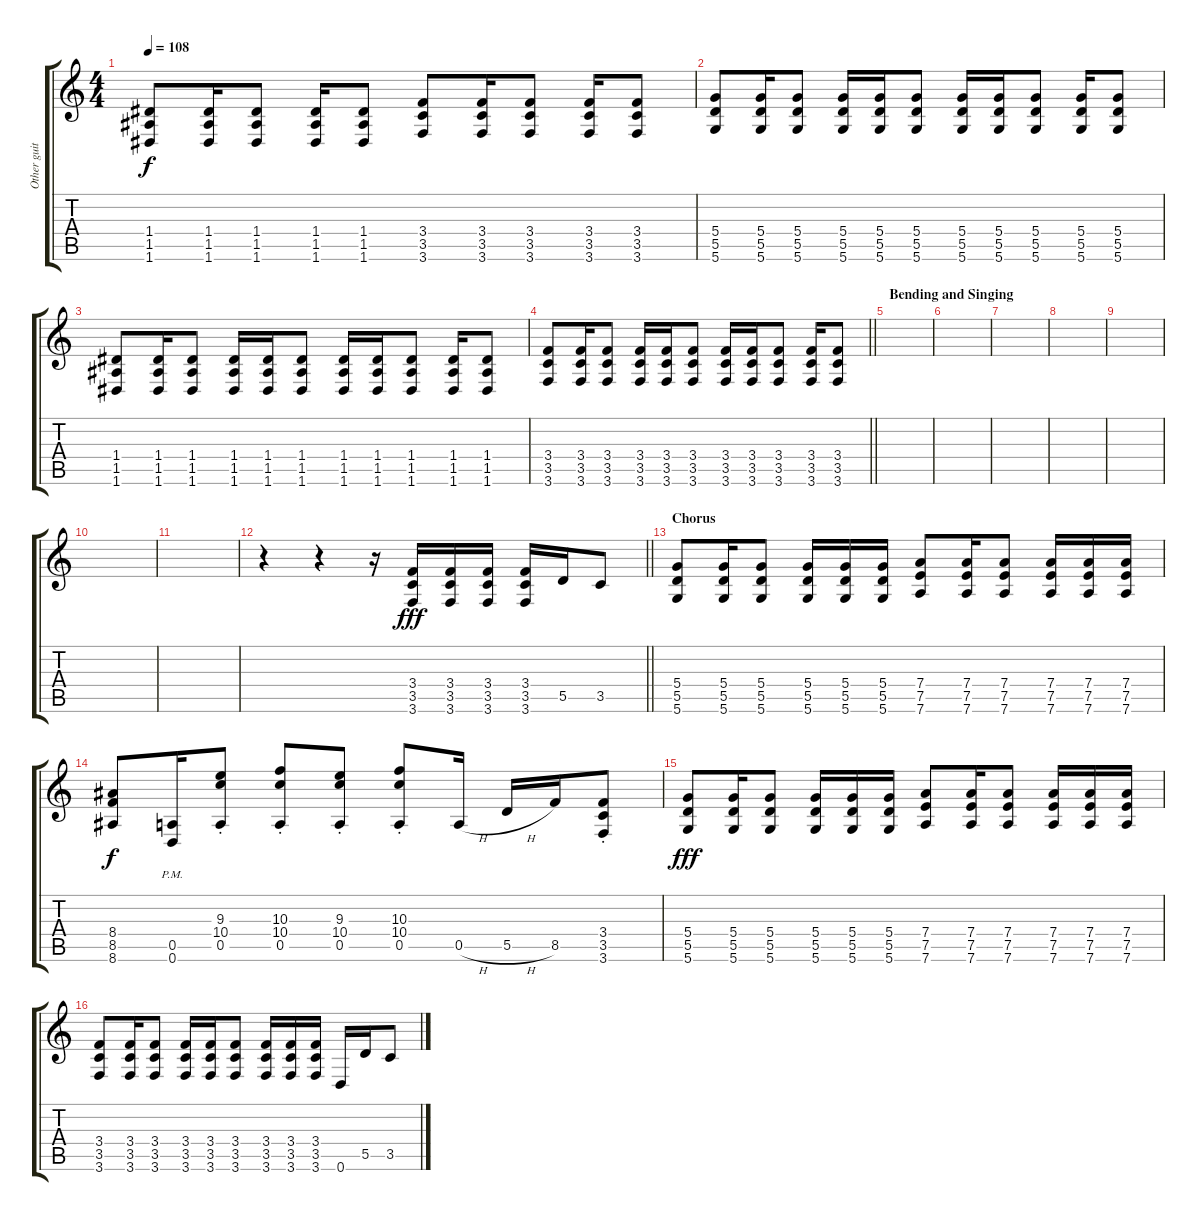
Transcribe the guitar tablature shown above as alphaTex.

\track ("Other guitarist...Adam" "Other guit") {instrument distortionguitar}
\staff {score tabs}
\tuning (E4 B3 G3 D3 A2 D2) {hide}
\ts (4 4)
\tempo 108
\clef g2
\ks c
(1.4 1.5 1.6).8{dy f} (1.4 1.5 1.6).16 (1.4 1.5 1.6).8 (1.4 1.5 1.6).16 (1.4 1.5 1.6).8 (3.4 3.5 3.6).8 (3.4 3.5 3.6).16 (3.4 3.5 3.6).8 (3.4 3.5 3.6).16 (3.4 3.5 3.6).8 |
(5.4 5.5 5.6).8 (5.4 5.5 5.6).16 (5.4 5.5 5.6).8 (5.4 5.5 5.6).16 (5.4 5.5 5.6).16 (5.4 5.5 5.6).8 (5.4 5.5 5.6).16 (5.4 5.5 5.6).16 (5.4 5.5 5.6).8 (5.4 5.5 5.6).16 (5.4 5.5 5.6).8 |
(1.4 1.5 1.6).8 (1.4 1.5 1.6).16 (1.4 1.5 1.6).8 (1.4 1.5 1.6).16 (1.4 1.5 1.6).16 (1.4 1.5 1.6).8 (1.4 1.5 1.6).16 (1.4 1.5 1.6).16 (1.4 1.5 1.6).8 (1.4 1.5 1.6).16 (1.4 1.5 1.6).8 |
\barLineRight lightlight
(3.4 3.5 3.6).8 (3.4 3.5 3.6).16 (3.4 3.5 3.6).8 (3.4 3.5 3.6).16 (3.4 3.5 3.6).16 (3.4 3.5 3.6).8 (3.4 3.5 3.6).16 (3.4 3.5 3.6).16 (3.4 3.5 3.6).8 (3.4 3.5 3.6).16 (3.4 3.5 3.6).8 |
\section ("" "Bending and Singing")
|
|
|
|
|
|
|
\barLineRight lightlight
r.4 r.4 r.16 (3.4 3.5 3.6).16{dy fff} (3.4 3.5 3.6).16 (3.4 3.5 3.6).16 (3.4 3.5 3.6).16 5.5.16 3.5.8 |
\section ("" "Chorus")
(5.4 5.5 5.6).8{volume 13 balance 3} (5.4 5.5 5.6).16 (5.4 5.5 5.6).8 (5.4 5.5 5.6).16 (5.4 5.5 5.6).16 (5.4 5.5 5.6).16 (7.4 7.5 7.6).8 (7.4 7.5 7.6).16 (7.4 7.5 7.6).8 (7.4 7.5 7.6).16 (7.4 7.5 7.6).16 (7.4 7.5 7.6).16 |
(8.4 8.5 8.6).8{dy f} (0.5{pm} 0.6{pm}).16 (9.3{st} 10.4{st} 0.5{st}).8 (10.3{st} 10.4{st} 0.5{st}).8 (9.3{st} 10.4{st} 0.5{st}).8 (10.3{st} 10.4{st} 0.5{st}).8 0.5{h}.16 5.5{h}.16 8.5.16 (3.4 3.5{st} 3.6{st}).8 |
(5.4 5.5 5.6).8{dy fff} (5.4 5.5 5.6).16 (5.4 5.5 5.6).8 (5.4 5.5 5.6).16 (5.4 5.5 5.6).16 (5.4 5.5 5.6).16 (7.4 7.5 7.6).8 (7.4 7.5 7.6).16 (7.4 7.5 7.6).8 (7.4 7.5 7.6).16 (7.4 7.5 7.6).16 (7.4 7.5 7.6).16 |
(3.4 3.5 3.6).8 (3.4 3.5 3.6).16 (3.4 3.5 3.6).8 (3.4 3.5 3.6).16 (3.4 3.5 3.6).16 (3.4 3.5 3.6).8 (3.4 3.5 3.6).16 (3.4 3.5 3.6).16 (3.4 3.5 3.6).16 0.6.16 5.5.16 3.5.8
